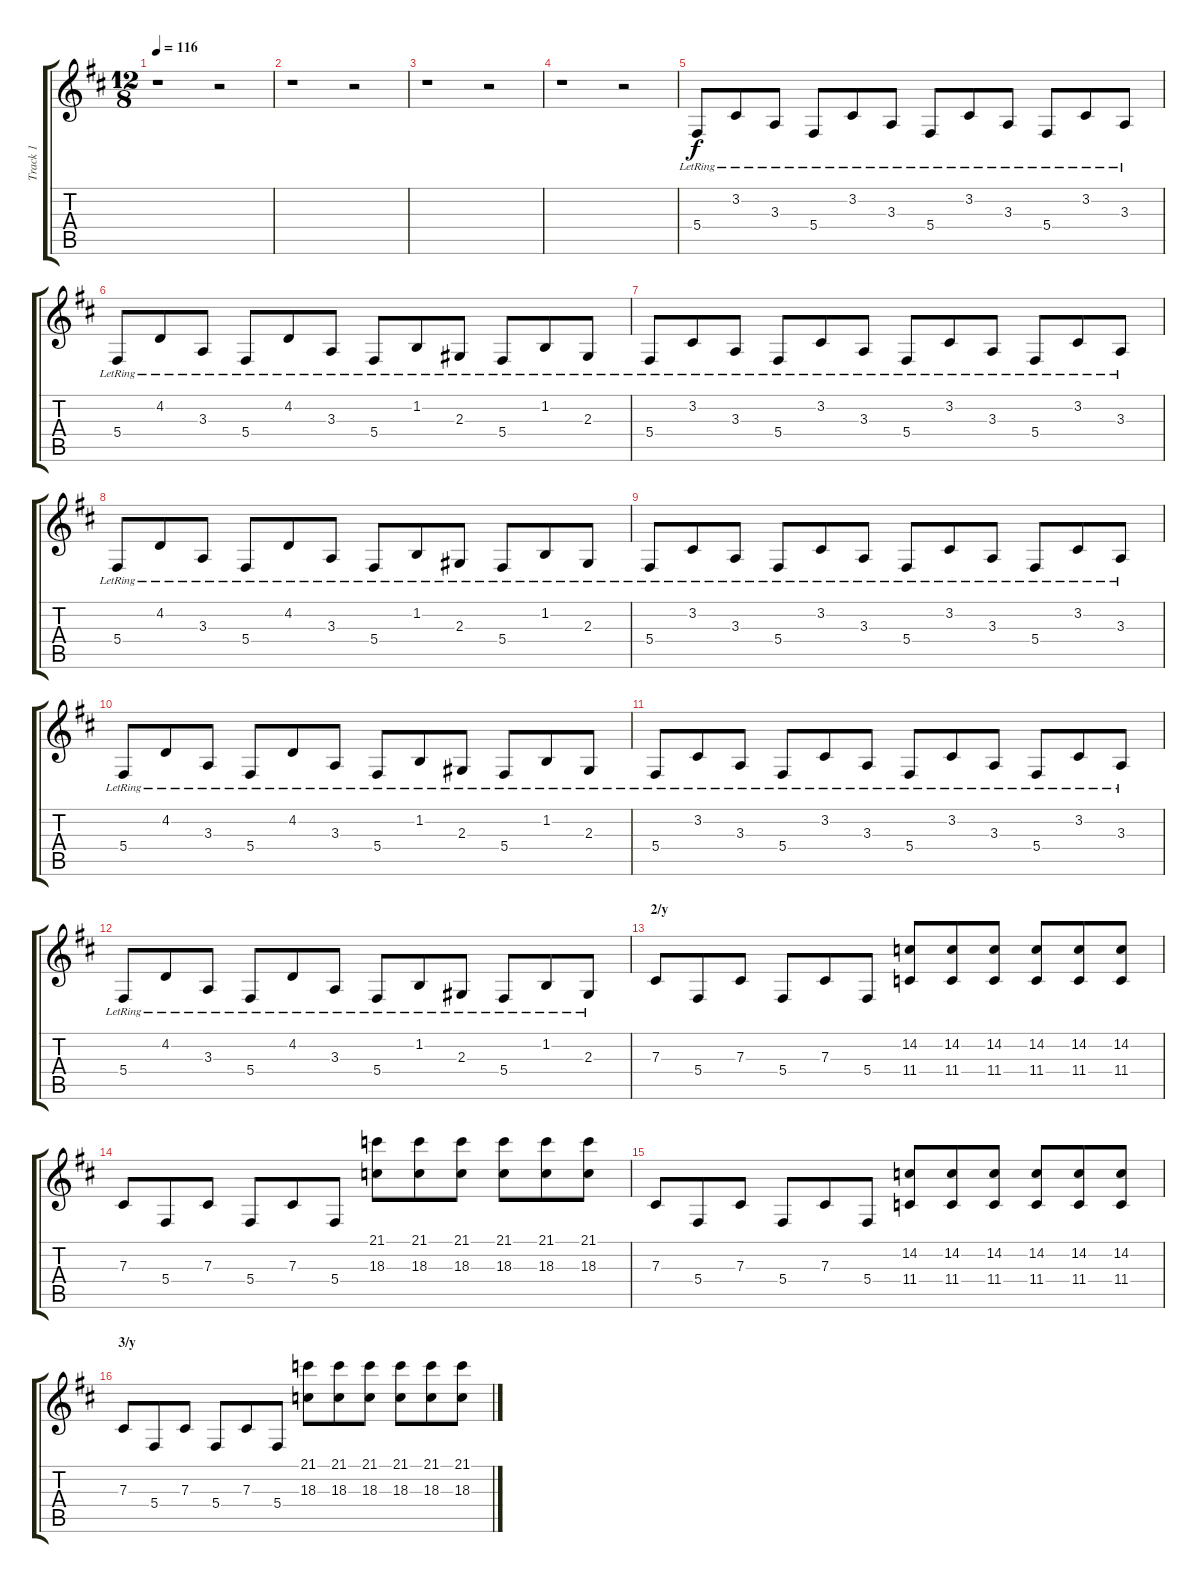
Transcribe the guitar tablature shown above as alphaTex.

\track ("Track 1" "Track 1") {instrument brightacousticpiano}
\staff {score tabs}
\tuning (Eb4 Bb3 Gb3 Db3 Ab2 Db2) {hide}
\ts (12 8)
\tempo 116
\clef g2
\ks bminor
r.1{dy f} r.2 |
r.1 r.2 |
r.1 r.2 |
r.1 r.2 |
5.4{lr}.8 3.2{lr}.8 3.3{lr}.8 5.4{lr}.8 3.2{lr}.8 3.3{lr}.8 5.4{lr}.8 3.2{lr}.8 3.3{lr}.8 5.4{lr}.8 3.2{lr}.8 3.3{lr}.8 |
5.4{lr}.8 4.2{lr}.8 3.3{lr}.8 5.4{lr}.8 4.2{lr}.8 3.3{lr}.8 5.4{lr}.8 1.2{lr}.8 2.3{lr}.8 5.4{lr}.8 1.2{lr}.8 2.3{lr}.8 |
5.4{lr}.8 3.2{lr}.8 3.3{lr}.8 5.4{lr}.8 3.2{lr}.8 3.3{lr}.8 5.4{lr}.8 3.2{lr}.8 3.3{lr}.8 5.4{lr}.8 3.2{lr}.8 3.3{lr}.8 |
5.4{lr}.8 4.2{lr}.8 3.3{lr}.8 5.4{lr}.8 4.2{lr}.8 3.3{lr}.8 5.4{lr}.8 1.2{lr}.8 2.3{lr}.8 5.4{lr}.8 1.2{lr}.8 2.3{lr}.8 |
5.4{lr}.8 3.2{lr}.8 3.3{lr}.8 5.4{lr}.8 3.2{lr}.8 3.3{lr}.8 5.4{lr}.8 3.2{lr}.8 3.3{lr}.8 5.4{lr}.8 3.2{lr}.8 3.3{lr}.8 |
5.4{lr}.8 4.2{lr}.8 3.3{lr}.8 5.4{lr}.8 4.2{lr}.8 3.3{lr}.8 5.4{lr}.8 1.2{lr}.8 2.3{lr}.8 5.4{lr}.8 1.2{lr}.8 2.3{lr}.8 |
5.4{lr}.8 3.2{lr}.8 3.3{lr}.8 5.4{lr}.8 3.2{lr}.8 3.3{lr}.8 5.4{lr}.8 3.2{lr}.8 3.3{lr}.8 5.4{lr}.8 3.2{lr}.8 3.3{lr}.8 |
5.4{lr}.8 4.2{lr}.8 3.3{lr}.8 5.4{lr}.8 4.2{lr}.8 3.3{lr}.8 5.4{lr}.8 1.2{lr}.8 2.3{lr}.8 5.4{lr}.8 1.2{lr}.8 2.3{lr}.8 |
\section ("" "2/y")
7.3.8{balance 16} 5.4.8 7.3.8 5.4.8 7.3.8 5.4.8 (14.2 11.4).8 (14.2 11.4).8 (14.2 11.4).8 (14.2 11.4).8 (14.2 11.4).8 (14.2 11.4).8 |
7.3.8{balance 0} 5.4.8 7.3.8 5.4.8 7.3.8 5.4.8 (21.1 18.3).8 (21.1 18.3).8 (21.1 18.3).8 (21.1 18.3).8 (21.1 18.3).8 (21.1 18.3).8 |
7.3.8{balance 16} 5.4.8 7.3.8 5.4.8 7.3.8 5.4.8 (14.2 11.4).8 (14.2 11.4).8 (14.2 11.4).8 (14.2 11.4).8 (14.2 11.4).8 (14.2 11.4).8 |
\section ("" "3/y")
7.3.8{balance 0} 5.4.8 7.3.8 5.4.8 7.3.8 5.4.8 (21.1 18.3).8{balance 8} (21.1 18.3).8 (21.1 18.3).8 (21.1 18.3).8 (21.1 18.3).8 (21.1 18.3).8
